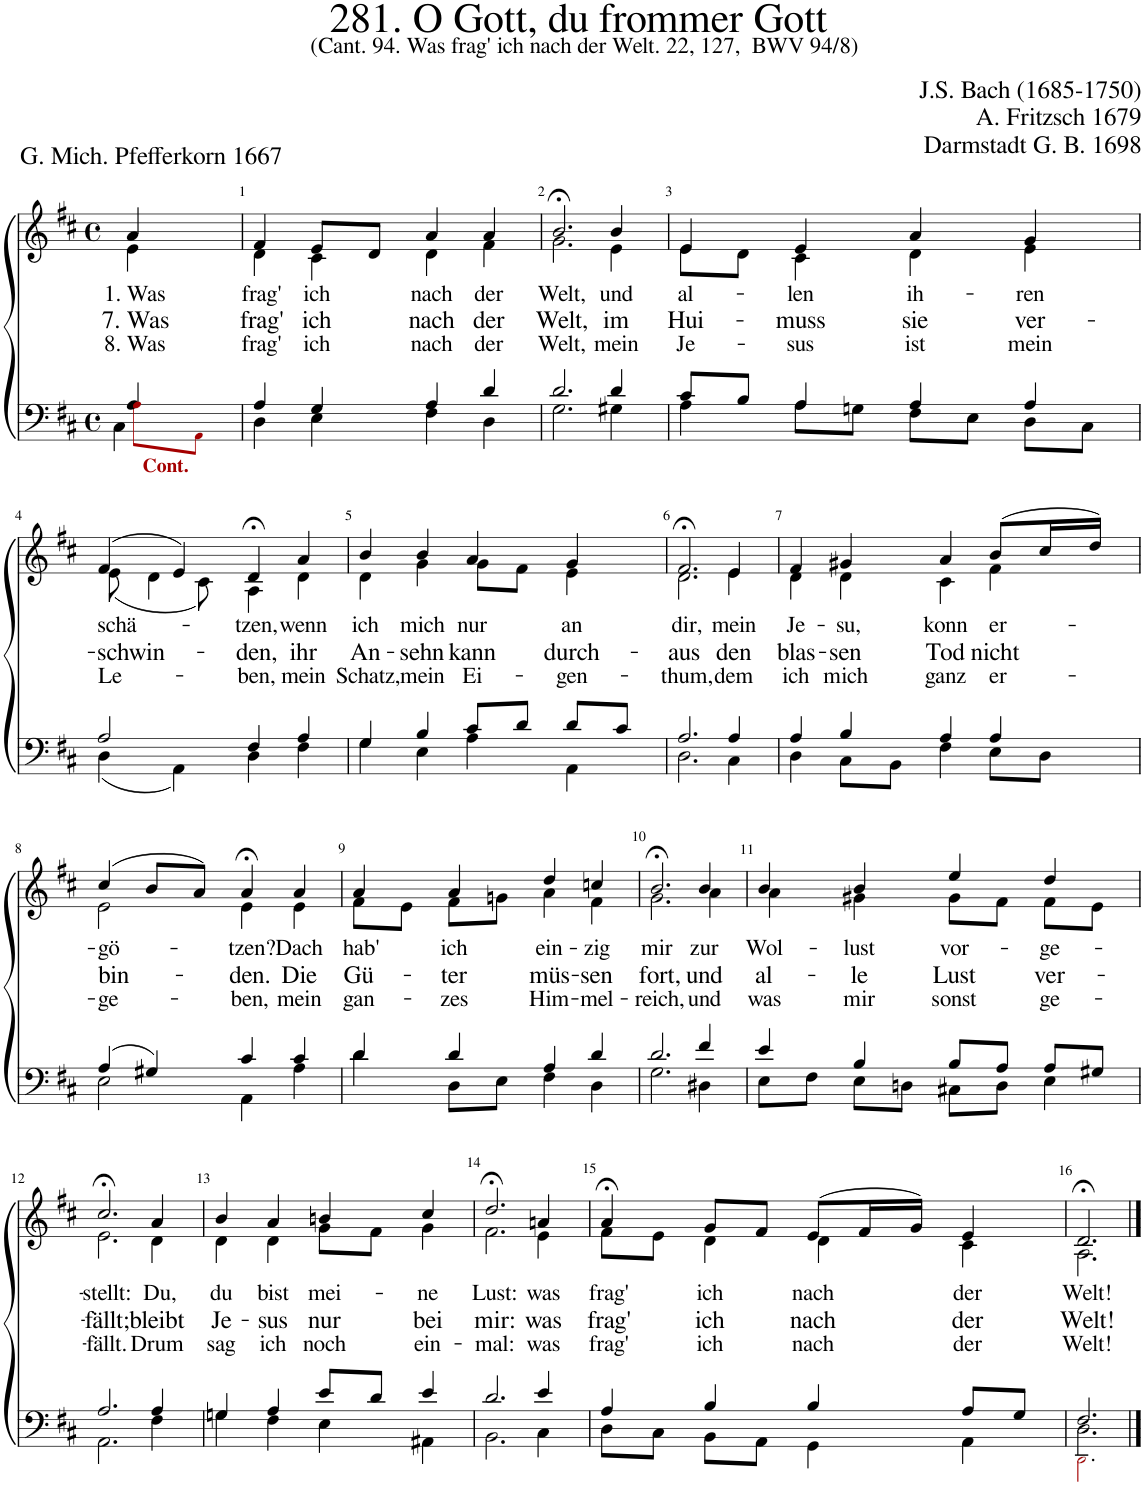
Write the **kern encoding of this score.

**kern	**kern	**text	**text	**text
*part2	*part1	*part1	*part1	*part1
*staff2	*staff1	*staff1	*staff1	*staff1
*I"Tenor/Bass	*I"Soprano/Alto	*	*	*
*clefF4	*clefG2	*	*	*
*k[f#c#]	*k[f#c#]	*	*	*
*M4/4	*M4/4	*	*	*
*met(c)	*met(c)	*	*	*
=	=	=	=	=
*^	*	*	*	*
*	*^	*	*	*	*
!LO:TX:b:B:color=#A40000:t=Cont.	!	!	!	!	!	!
!	!	!	!	!LO:LY:b	!LO:LY:b	!LO:LY:b
*	*	*	*^	*	*	*
4A/	4C#\	8Ai\L	4a/	4e\	1. Was	7. Was	8. Was
.	.	8AAi\J	.	.	.	.	.
=1	=1	=1	=1	=1	=1	=1	=1
!	!	!	!	!	!LO:LY:b	!LO:LY:b	!LO:LY:b
*	*v	*v	*	*	*	*	*
4A/	4D\	4f#;</	4d\	frag'	frag'	frag'
!	!	!	!	!LO:LY:b	!LO:LY:b	!LO:LY:b
4G/	4E\	8e/L	4c#\	ich	ich	ich
.	.	8d/J	.	.	.	.
!	!	!	!	!LO:LY:b	!LO:LY:b	!LO:LY:b
4A/	4F#\	4a/	4d\	nach	nach	nach
!	!	!	!	!LO:LY:b	!LO:LY:b	!LO:LY:b
4d/	4D\	4a/	4f#\	der	der	der
=2	=2	=2	=2	=2	=2	=2
!	!	!	!	!LO:LY:b	!LO:LY:b	!LO:LY:b
2.d/	2.G\	2.b;<,/	2.g\	Welt,	Welt,	Welt,
!	!	!	!	!LO:LY:b	!LO:LY:b	!LO:LY:b
4d/	4G#X\	4b/	4e\	und	im	mein
=3	=3	=3	=3	=3	=3	=3
!	!	!	!	!LO:LY:b	!LO:LY:b	!LO:LY:b
8c#/L	4A\	4e;</	8e\L	al-	Hui-	Je-
8B/J	.	.	8d\J	.	.	.
!	!	!	!	!LO:LY:b	!LO:LY:b	!LO:LY:b
4A/	8A\L	4e/	4c#\	-len	-muss	-sus
.	8Gn\J	.	.	.	.	.
!	!	!	!	!LO:LY:b	!LO:LY:b	!LO:LY:b
4A/	8F#\L	4a/	4d\	ih-	sie	ist
.	8E\J	.	.	.	.	.
!	!	!	!	!LO:LY:b	!LO:LY:b	!LO:LY:b
4A/	8D\L	4g/	4e\	-ren	ver-	mein
.	8C#\J	.	.	.	.	.
!!LO:LB:g=z	!!
=4	=4	=4	=4	=4	=4	=4
!	!	!	!	!LO:LY:b	!LO:LY:b	!LO:LY:b
2A/	(4D\	(4f#/	(8e\	schä-	-schwin-	Le-
.	.	.	4d\	.	.	.
.	4AA\)	4e/)	.	.	.	.
.	.	.	8c#\)	.	.	.
!	!	!	!	!LO:LY:b	!LO:LY:b	!LO:LY:b
4F#/	4D\	4d;<,/	4A\	-tzen,	-den,	-ben,
!	!	!	!	!LO:LY:b	!LO:LY:b	!LO:LY:b
4A/	4F#\	4a/	4d\	wenn	ihr	mein
=5	=5	=5	=5	=5	=5	=5
!	!	!	!	!LO:LY:b	!LO:LY:b	!LO:LY:b
4G/	4G\	4b/	4d\	ich	An-	Schatz,
!	!	!	!	!LO:LY:b	!LO:LY:b	!LO:LY:b
4B/	4E\	4b/	4g\	mich	-sehn	mein
!	!	!	!	!LO:LY:b	!LO:LY:b	!LO:LY:b
8c#/L	4A\	4a/	8g\L	nur	kann	Ei-
8d/J	.	.	8f#\J	.	.	.
!	!	!	!	!LO:LY:b	!LO:LY:b	!LO:LY:b
8d/L	4AA\	4g/	4e\	an	durch-	-gen-
8c#/J	.	.	.	.	.	.
=6	=6	=6	=6	=6	=6	=6
!	!	!	!	!LO:LY:b	!LO:LY:b	!LO:LY:b
2.A/	2.D\	2.f#;<,/	2.d\	dir,	-aus	-thum,
!	!	!	!	!LO:LY:b	!LO:LY:b	!LO:LY:b
4A/	4C#\	4e/	4e\	mein	den	dem
=7	=7	=7	=7	=7	=7	=7
!	!	!	!	!LO:LY:b	!LO:LY:b	!LO:LY:b
4A/	4D\	4f#;</	4d\	Je-	blas-	ich
!	!	!	!	!LO:LY:b	!LO:LY:b	!LO:LY:b
4B/	8C#\L	4g#X/	4d\	-su,	-sen	mich
.	8BB\J	.	.	.	.	.
!	!	!	!	!LO:LY:b	!LO:LY:b	!LO:LY:b
4A/	4F#\	4a/	4c#\	konn	Tod	ganz
!	!	!	!	!LO:LY:b	!LO:LY:b	!LO:LY:b
4A/	8E\L	(8b;</L	4f#\	er-	nicht	er-
.	8D\J	16cc#/L	.	.	.	.
.	.	16dd/JJ)	.	.	.	.
!!LO:LB:g=z	!!
=8	=8	=8	=8	=8	=8	=8
!	!	!	!	!LO:LY:b	!LO:LY:b	!LO:LY:b
(4A/	2E\	(4cc#/	2e\	-gö-	bin-	-ge-
4G#X/)	.	8b/L	.	.	.	.
.	.	8a/J)	.	.	.	.
!	!	!	!	!LO:LY:b	!LO:LY:b	!LO:LY:b
4c#/	4AA\	4a;<,/	4e\	-tzen?	-den.	-ben,
!	!	!	!	!LO:LY:b	!LO:LY:b	!LO:LY:b
4c#/	4A\	4a/	4e\	Dach	Die	mein
=9	=9	=9	=9	=9	=9	=9
!	!	!	!	!LO:LY:b	!LO:LY:b	!LO:LY:b
4d/	4d\	4a/	8f#\L	hab'	Gü-	gan-
.	.	.	8e\J	.	.	.
!	!	!	!	!LO:LY:b	!LO:LY:b	!LO:LY:b
4d/	8D\L	4a/	8f#\L	ich	-ter	-zes
.	8E\J	.	8gn\J	.	.	.
!	!	!	!	!LO:LY:b	!LO:LY:b	!LO:LY:b
4A/	4F#\	4dd/	4a\	ein-	müs-	Him-
!	!	!	!	!LO:LY:b	!LO:LY:b	!LO:LY:b
4d/	4D\	4ccn/	4f#\	-zig	-sen	-mel-
=10	=10	=10	=10	=10	=10	=10
!	!	!	!	!LO:LY:b	!LO:LY:b	!LO:LY:b
2.d/	2.G\	2.b;<,/	2.g\	mir	fort,	-reich,
!	!	!	!	!LO:LY:b	!LO:LY:b	!LO:LY:b
4f#/	4D#X\	4b/	4a\	zur	und	und
=11	=11	=11	=11	=11	=11	=11
!	!	!	!	!LO:LY:b	!LO:LY:b	!LO:LY:b
4e/	8E\L	4b/	4a\	Wol-	al-	was
.	8F#\J	.	.	.	.	.
!	!	!	!	!LO:LY:b	!LO:LY:b	!LO:LY:b
4B/	8E\L	4b/	4g#X\	-lust	-le	mir
.	8Dn\J	.	.	.	.	.
!	!	!	!	!LO:LY:b	!LO:LY:b	!LO:LY:b
8B/L	8C#X\L	4ee/	8g#\L	vor-	Lust	sonst
8A/J	8D\J	.	8f#\J	.	.	.
!	!	!	!	!LO:LY:b	!LO:LY:b	!LO:LY:b
8A/L	4E\	4dd/	8f#\L	-ge-	ver-	ge-
8G#X/J	.	.	8e\J	.	.	.
!!LO:LB:g=z	!!
=12	=12	=12	=12	=12	=12	=12
!	!	!	!	!LO:LY:b	!LO:LY:b	!LO:LY:b
2.A/	2.AA\	2.cc#;<,/	2.e\	-stellt:	-fällt;	-fällt.
!	!	!	!	!LO:LY:b	!LO:LY:b	!LO:LY:b
4A/	4F#\	4a;</	4d\	Du,	bleibt	Drum
=13	=13	=13	=13	=13	=13	=13
!	!	!	!	!LO:LY:b	!LO:LY:b	!LO:LY:b
4Gn/	4G\	4b;</	4d\	du	Je-	sag
!	!	!	!	!LO:LY:b	!LO:LY:b	!LO:LY:b
4A/	4F#\	4a/	4d\	bist	-sus	ich
!	!	!	!	!LO:LY:b	!LO:LY:b	!LO:LY:b
8e/L	4E\	4bn/	8g\L	mei-	nur	noch
8d/J	.	.	8f#\J	.	.	.
!	!	!	!	!LO:LY:b	!LO:LY:b	!LO:LY:b
4e/	4AA#X\	4cc#/	4g\	-ne	bei	ein-
=14	=14	=14	=14	=14	=14	=14
!	!	!	!	!LO:LY:b	!LO:LY:b	!LO:LY:b
2.d/	2.BB\	2.dd;<,/	2.f#\	Lust:	mir:	-mal:
!	!	!	!	!LO:LY:b	!LO:LY:b	!LO:LY:b
4e/	4C#\	4an/	4e\	was	was	was
=15	=15	=15	=15	=15	=15	=15
!	!	!	!	!LO:LY:b	!LO:LY:b	!LO:LY:b
4A/	8D\L	4a;</	8f#\L	frag'	frag'	frag'
.	8C#\J	.	8e\J	.	.	.
!	!	!	!	!LO:LY:b	!LO:LY:b	!LO:LY:b
4B/	8BB\L	8g/L	4d\	ich	ich	ich
.	8AA\J	8f#/J	.	.	.	.
!	!	!	!	!LO:LY:b	!LO:LY:b	!LO:LY:b
4B/	4GG\	(8e/L	4d\	nach	nach	nach
.	.	16f#/L	.	.	.	.
.	.	16g/JJ)	.	.	.	.
!	!	!	!	!LO:LY:b	!LO:LY:b	!LO:LY:b
8A/L	4AA\	4e/	4c#\	der	der	der
8G/J	.	.	.	.	.	.
=16	=16	=16	=16	=16	=16	=16
*	*^	*	*	*	*	*
!	!	!	!	!	!LO:LY:b	!LO:LY:b	!LO:LY:b
2.F#/	2.D\	2.DDi\	2.d;</	2.A\	Welt!	Welt!	Welt!
*v	*v	*v	*	*	*	*	*
*	*v	*v	*	*	*
==	==	==	==	==
*-	*-	*-	*-	*-
